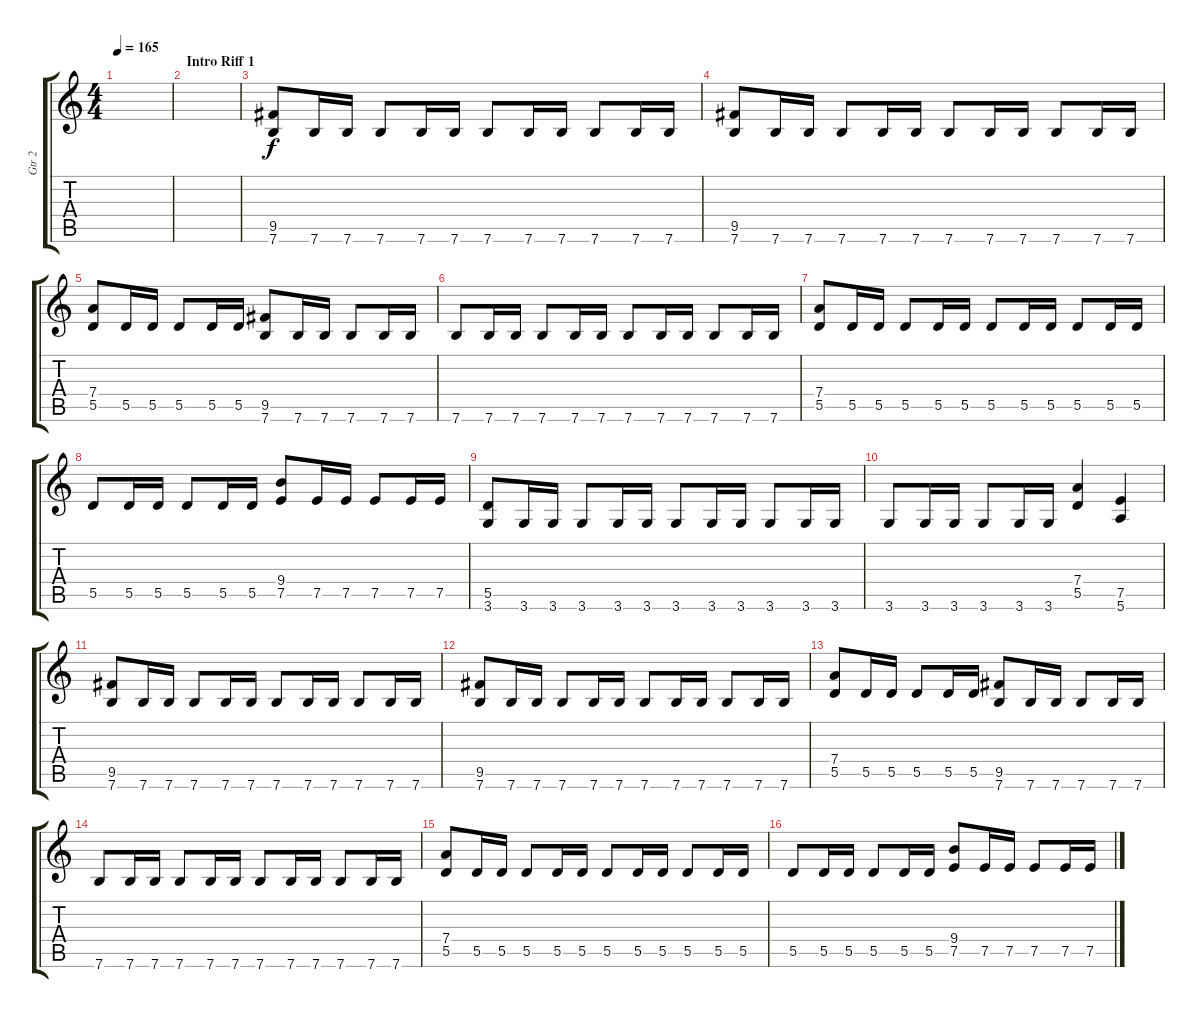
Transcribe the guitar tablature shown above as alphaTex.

\track ("Gtr 2" "Gtr 2") {instrument distortionguitar}
\staff {score tabs}
\tuning (E4 B3 G3 D3 A2 E2) {hide}
\ts (4 4)
\tempo 165
\clef g2
\ks c
|
\section ("" "Intro Riff 1")
|
(9.5 7.6).8 7.6.16 7.6.16 7.6.8 7.6.16 7.6.16 7.6.8 7.6.16 7.6.16 7.6.8 7.6.16 7.6.16 |
(9.5 7.6).8 7.6.16 7.6.16 7.6.8 7.6.16 7.6.16 7.6.8 7.6.16 7.6.16 7.6.8 7.6.16 7.6.16 |
(7.4 5.5).8 5.5.16 5.5.16 5.5.8 5.5.16 5.5.16 (9.5 7.6).8 7.6.16 7.6.16 7.6.8 7.6.16 7.6.16 |
7.6.8 7.6.16 7.6.16 7.6.8 7.6.16 7.6.16 7.6.8 7.6.16 7.6.16 7.6.8 7.6.16 7.6.16 |
(7.4 5.5).8 5.5.16 5.5.16 5.5.8 5.5.16 5.5.16 5.5.8 5.5.16 5.5.16 5.5.8 5.5.16 5.5.16 |
5.5.8 5.5.16 5.5.16 5.5.8 5.5.16 5.5.16 (9.4 7.5).8 7.5.16 7.5.16 7.5.8 7.5.16 7.5.16 |
(5.5 3.6).8 3.6.16 3.6.16 3.6.8 3.6.16 3.6.16 3.6.8 3.6.16 3.6.16 3.6.8 3.6.16 3.6.16 |
3.6.8 3.6.16 3.6.16 3.6.8 3.6.16 3.6.16 (7.4 5.5).4 (7.5 5.6).4 |
(9.5 7.6).8 7.6.16 7.6.16 7.6.8 7.6.16 7.6.16 7.6.8 7.6.16 7.6.16 7.6.8 7.6.16 7.6.16 |
(9.5 7.6).8 7.6.16 7.6.16 7.6.8 7.6.16 7.6.16 7.6.8 7.6.16 7.6.16 7.6.8 7.6.16 7.6.16 |
(7.4 5.5).8 5.5.16 5.5.16 5.5.8 5.5.16 5.5.16 (9.5 7.6).8 7.6.16 7.6.16 7.6.8 7.6.16 7.6.16 |
7.6.8 7.6.16 7.6.16 7.6.8 7.6.16 7.6.16 7.6.8 7.6.16 7.6.16 7.6.8 7.6.16 7.6.16 |
(7.4 5.5).8 5.5.16 5.5.16 5.5.8 5.5.16 5.5.16 5.5.8 5.5.16 5.5.16 5.5.8 5.5.16 5.5.16 |
5.5.8 5.5.16 5.5.16 5.5.8 5.5.16 5.5.16 (9.4 7.5).8 7.5.16 7.5.16 7.5.8 7.5.16 7.5.16
